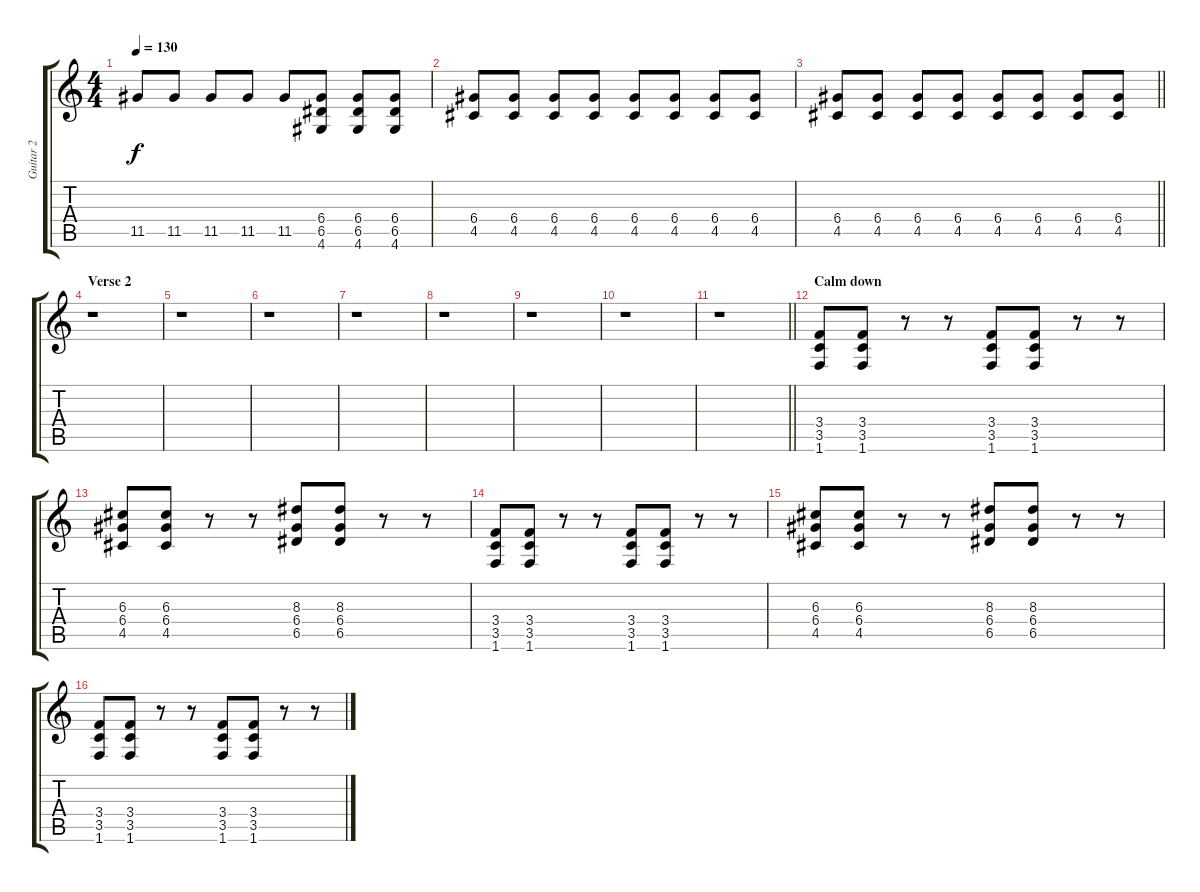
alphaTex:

\track ("Guitar 2" "Guitar 2") {instrument overdrivenguitar}
\staff {score tabs}
\tuning (E4 B3 G3 D3 A2 E2) {hide}
\ts (4 4)
\tempo 130
\clef g2
\ks c
11.5.8{dy f} 11.5.8 11.5.8 11.5.8 11.5.8 (6.4 6.5 4.6).8 (6.4 6.5 4.6).8 (6.4 6.5 4.6).8 |
(6.4 4.5).8 (6.4 4.5).8 (6.4 4.5).8 (6.4 4.5).8 (6.4 4.5).8 (6.4 4.5).8 (6.4 4.5).8 (6.4 4.5).8 |
\barLineRight lightlight
(6.4 4.5).8 (6.4 4.5).8 (6.4 4.5).8 (6.4 4.5).8 (6.4 4.5).8 (6.4 4.5).8 (6.4 4.5).8 (6.4 4.5).8 |
\section ("" "Verse 2")
r.1 |
r.1 |
r.1 |
r.1 |
r.1 |
r.1 |
r.1 |
\barLineRight lightlight
r.1 |
\section ("" "Calm down")
(3.4 3.5 1.6).8 (3.4 3.5 1.6).8 r.8 r.8 (3.4 3.5 1.6).8 (3.4 3.5 1.6).8 r.8 r.8 |
(6.3 6.4 4.5).8 (6.3 6.4 4.5).8 r.8 r.8 (8.3 6.4 6.5).8 (8.3 6.4 6.5).8 r.8 r.8 |
(3.4 3.5 1.6).8 (3.4 3.5 1.6).8 r.8 r.8 (3.4 3.5 1.6).8 (3.4 3.5 1.6).8 r.8 r.8 |
(6.3 6.4 4.5).8 (6.3 6.4 4.5).8 r.8 r.8 (8.3 6.4 6.5).8 (8.3 6.4 6.5).8 r.8 r.8 |
(3.4 3.5 1.6).8 (3.4 3.5 1.6).8 r.8 r.8 (3.4 3.5 1.6).8 (3.4 3.5 1.6).8 r.8 r.8
